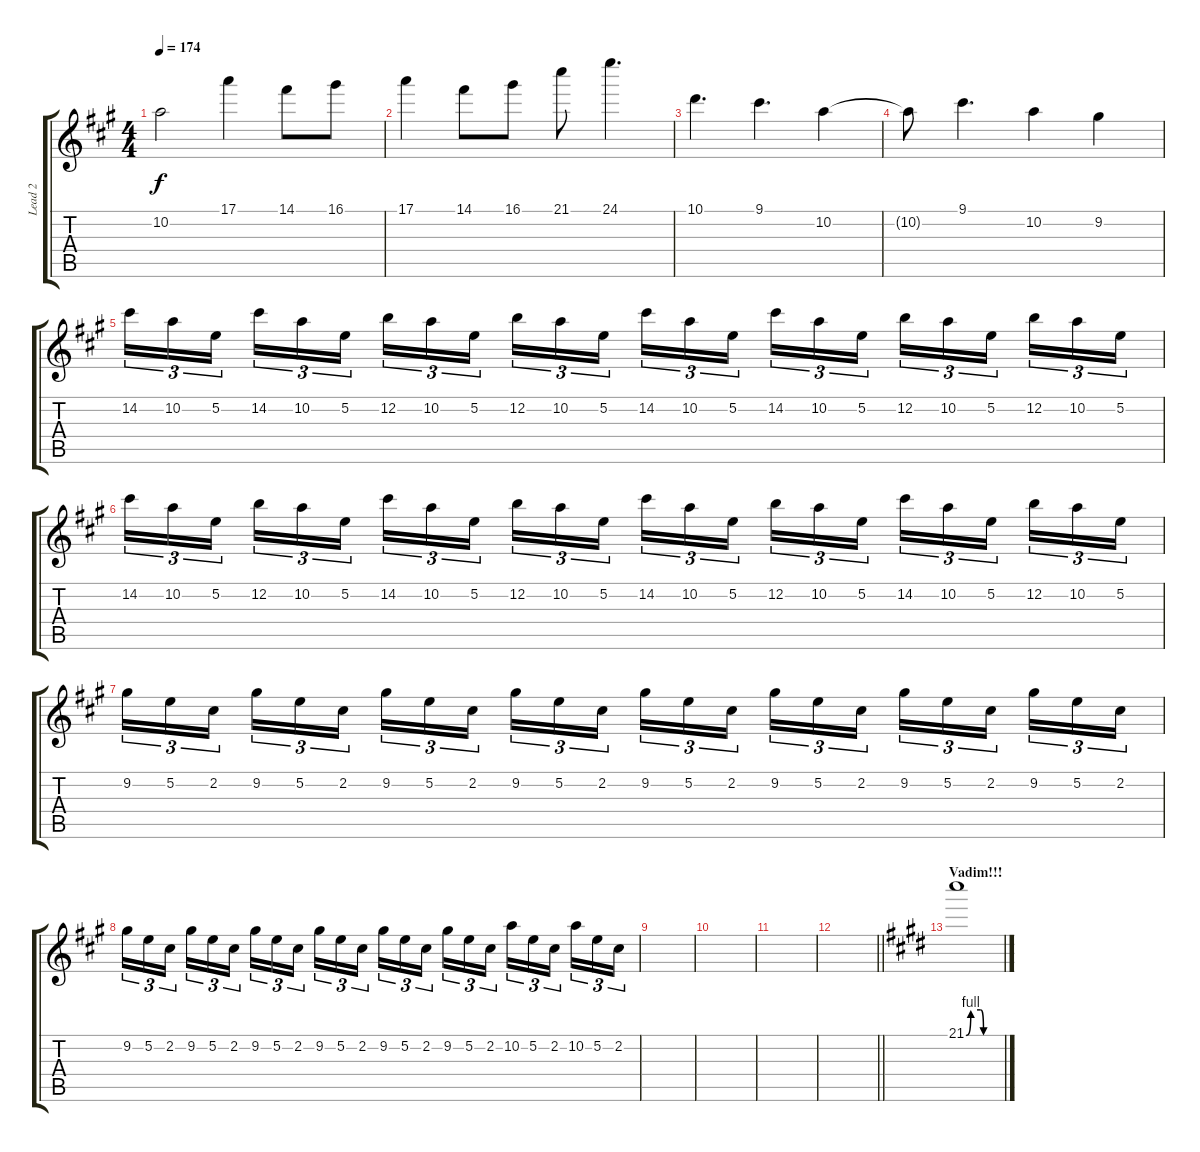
\track ("Lead 2" "Lead 2") {instrument distortionguitar}
\staff {score tabs}
\tuning (E4 B3 G3 D3 A2 E2) {hide}
\ts (4 4)
\tempo 174
\clef g2
\ks f#minor
10.2.2{dy f} 17.1.4 14.1.8 16.1.8 |
17.1.4 14.1.8 16.1.8 21.1.8 24.1.4{d} |
10.1.4{d} 9.1.4{d} 10.2.4 |
10.2{t}.8 9.1.4{d} 10.2.4 9.2.4 |
14.2.16{tu (3 2)} 10.2.16{tu (3 2)} 5.2.16{tu (3 2) beam splitsecondary} 14.2.16{tu (3 2)} 10.2.16{tu (3 2)} 5.2.16{tu (3 2)} 12.2.16{tu (3 2)} 10.2.16{tu (3 2)} 5.2.16{tu (3 2) beam splitsecondary} 12.2.16{tu (3 2)} 10.2.16{tu (3 2)} 5.2.16{tu (3 2)} 14.2.16{tu (3 2)} 10.2.16{tu (3 2)} 5.2.16{tu (3 2) beam splitsecondary} 14.2.16{tu (3 2)} 10.2.16{tu (3 2)} 5.2.16{tu (3 2)} 12.2.16{tu (3 2)} 10.2.16{tu (3 2)} 5.2.16{tu (3 2) beam splitsecondary} 12.2.16{tu (3 2)} 10.2.16{tu (3 2)} 5.2.16{tu (3 2)} |
14.2.16{tu (3 2)} 10.2.16{tu (3 2)} 5.2.16{tu (3 2) beam splitsecondary} 12.2.16{tu (3 2)} 10.2.16{tu (3 2)} 5.2.16{tu (3 2)} 14.2.16{tu (3 2)} 10.2.16{tu (3 2)} 5.2.16{tu (3 2) beam splitsecondary} 12.2.16{tu (3 2)} 10.2.16{tu (3 2)} 5.2.16{tu (3 2)} 14.2.16{tu (3 2)} 10.2.16{tu (3 2)} 5.2.16{tu (3 2) beam splitsecondary} 12.2.16{tu (3 2)} 10.2.16{tu (3 2)} 5.2.16{tu (3 2)} 14.2.16{tu (3 2)} 10.2.16{tu (3 2)} 5.2.16{tu (3 2) beam splitsecondary} 12.2.16{tu (3 2)} 10.2.16{tu (3 2)} 5.2.16{tu (3 2)} |
9.2.16{tu (3 2)} 5.2.16{tu (3 2)} 2.2.16{tu (3 2) beam splitsecondary} 9.2.16{tu (3 2)} 5.2.16{tu (3 2)} 2.2.16{tu (3 2)} 9.2.16{tu (3 2)} 5.2.16{tu (3 2)} 2.2.16{tu (3 2) beam splitsecondary} 9.2.16{tu (3 2)} 5.2.16{tu (3 2)} 2.2.16{tu (3 2)} 9.2.16{tu (3 2)} 5.2.16{tu (3 2)} 2.2.16{tu (3 2) beam splitsecondary} 9.2.16{tu (3 2)} 5.2.16{tu (3 2)} 2.2.16{tu (3 2)} 9.2.16{tu (3 2)} 5.2.16{tu (3 2)} 2.2.16{tu (3 2) beam splitsecondary} 9.2.16{tu (3 2)} 5.2.16{tu (3 2)} 2.2.16{tu (3 2)} |
9.2.16{tu (3 2)} 5.2.16{tu (3 2)} 2.2.16{tu (3 2) beam splitsecondary} 9.2.16{tu (3 2)} 5.2.16{tu (3 2)} 2.2.16{tu (3 2)} 9.2.16{tu (3 2)} 5.2.16{tu (3 2)} 2.2.16{tu (3 2) beam splitsecondary} 9.2.16{tu (3 2)} 5.2.16{tu (3 2)} 2.2.16{tu (3 2)} 9.2.16{tu (3 2)} 5.2.16{tu (3 2)} 2.2.16{tu (3 2) beam splitsecondary} 9.2.16{tu (3 2)} 5.2.16{tu (3 2)} 2.2.16{tu (3 2)} 10.2.16{tu (3 2)} 5.2.16{tu (3 2)} 2.2.16{tu (3 2) beam splitsecondary} 10.2.16{tu (3 2)} 5.2.16{tu (3 2)} 2.2.16{tu (3 2)} |
|
|
|
\barLineRight lightlight
|
\section ("" "Vadim!!!")
\ks e
21.1{be (custom 0 0 8 4 25 4 30 0 60 0)}.1{instrument distortionguitar}
